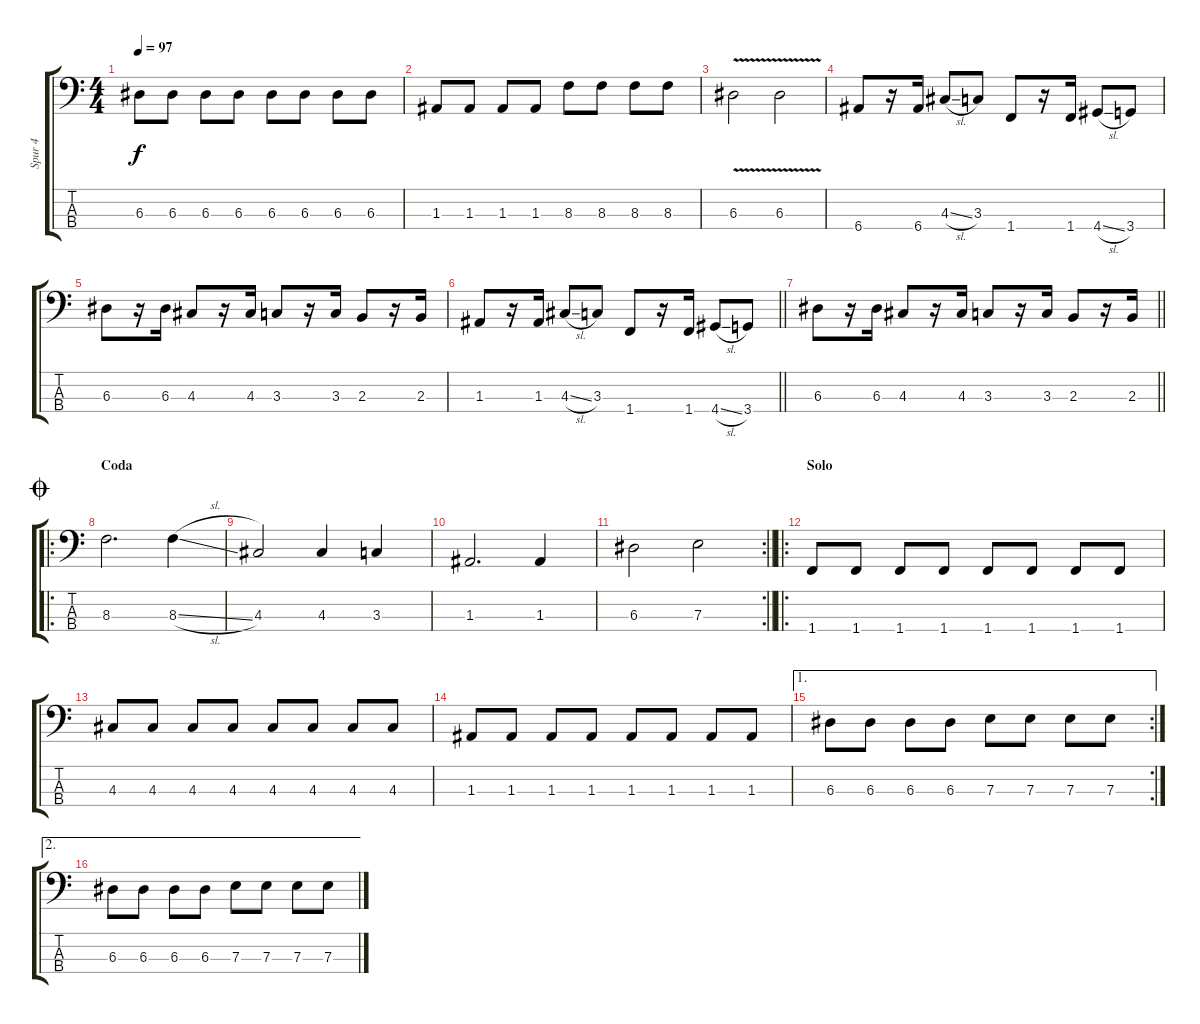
\track ("Spur 4" "Spur 4") {instrument electricbasspick}
\staff {score tabs}
\tuning (G2 D2 A1 E1) {hide}
\ts (4 4)
\tempo 97
\clef f4
\ks c
6.3.8{dy f} 6.3.8 6.3.8 6.3.8 6.3.8 6.3.8 6.3.8 6.3.8 |
1.3.8 1.3.8 1.3.8 1.3.8 8.3.8 8.3.8 8.3.8 8.3.8 |
6.3{v}.2 6.3{v}.2 |
6.4.8 r.16 6.4.16 4.3{sl}.8 3.3.8 1.4.8 r.16 1.4.16 4.4{sl}.8 3.4.8 |
6.3.8 r.16 6.3.16 4.3.8 r.16 4.3.16 3.3.8 r.16 3.3.16 2.3.8 r.16 2.3.16 |
\barLineRight lightlight
1.3.8 r.16 1.3.16 4.3{sl}.8 3.3.8 1.4.8 r.16 1.4.16 4.4{sl}.8 3.4.8 |
\barLineRight lightlight
6.3.8 r.16 6.3.16 4.3.8 r.16 4.3.16 3.3.8 r.16 3.3.16 2.3.8 r.16 2.3.16 |
\ro
\section ("" "Coda")
\jump coda
8.3.2{d} 8.3{sl}.4 |
4.3.2 4.3.4 3.3.4 |
1.3.2{d} 1.3.4 |
\rc 2
\barLineRight lightlight
6.3.2 7.3.2 |
\ro
\section ("" "Solo")
1.4.8 1.4.8 1.4.8 1.4.8 1.4.8 1.4.8 1.4.8 1.4.8 |
4.3.8 4.3.8 4.3.8 4.3.8 4.3.8 4.3.8 4.3.8 4.3.8 |
1.3.8 1.3.8 1.3.8 1.3.8 1.3.8 1.3.8 1.3.8 1.3.8 |
\ae 1
\rc 2
6.3.8 6.3.8 6.3.8 6.3.8 7.3.8 7.3.8 7.3.8 7.3.8 |
\ae 2
6.3.8 6.3.8 6.3.8 6.3.8 7.3.8 7.3.8 7.3.8 7.3.8
